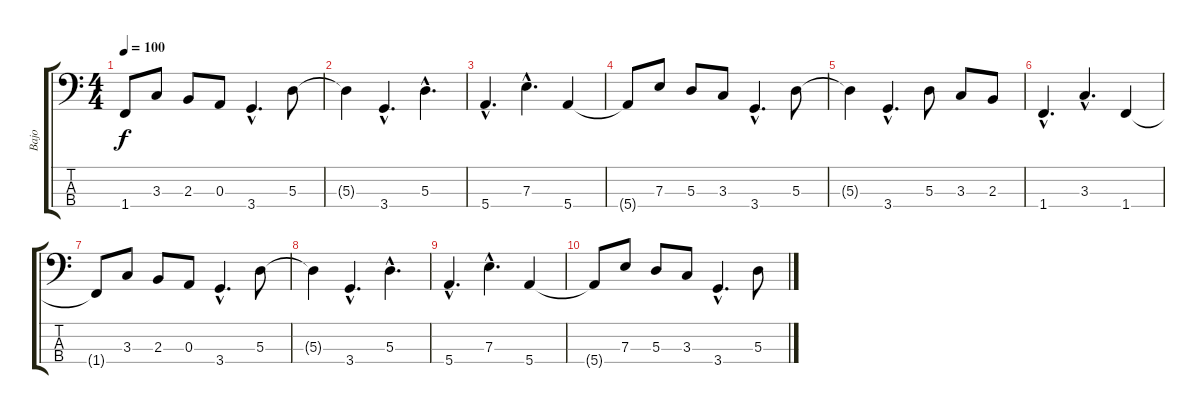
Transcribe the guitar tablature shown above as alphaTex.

\track ("Bajo" "Bajo") {instrument electricbassfinger}
\staff {score tabs}
\tuning (G2 D2 A1 E1) {hide}
\ts (4 4)
\tempo 100
\clef f4
\ks c
1.4{t}.8{dy f} 3.3.8 2.3.8 0.3.8 3.4{hac}.4{d} 5.3.8 |
5.3{t}.4 3.4{hac}.4{d} 5.3{hac}.4{d} |
5.4{hac}.4{d} 7.3{hac}.4{d} 5.4.4 |
5.4{t}.8 7.3.8 5.3.8 3.3.8 3.4{hac}.4{d} 5.3.8 |
5.3{t}.4 3.4{hac}.4{d} 5.3.8 3.3.8 2.3.8 |
1.4{hac}.4{d} 3.3{hac}.4{d} 1.4.4 |
1.4{t}.8 3.3.8 2.3.8 0.3.8 3.4{hac}.4{d} 5.3.8 |
5.3{t}.4 3.4{hac}.4{d} 5.3{hac}.4{d} |
5.4{hac}.4{d} 7.3{hac}.4{d} 5.4.4 |
5.4{t}.8 7.3.8 5.3.8 3.3.8 3.4{hac}.4{d} 5.3.8
